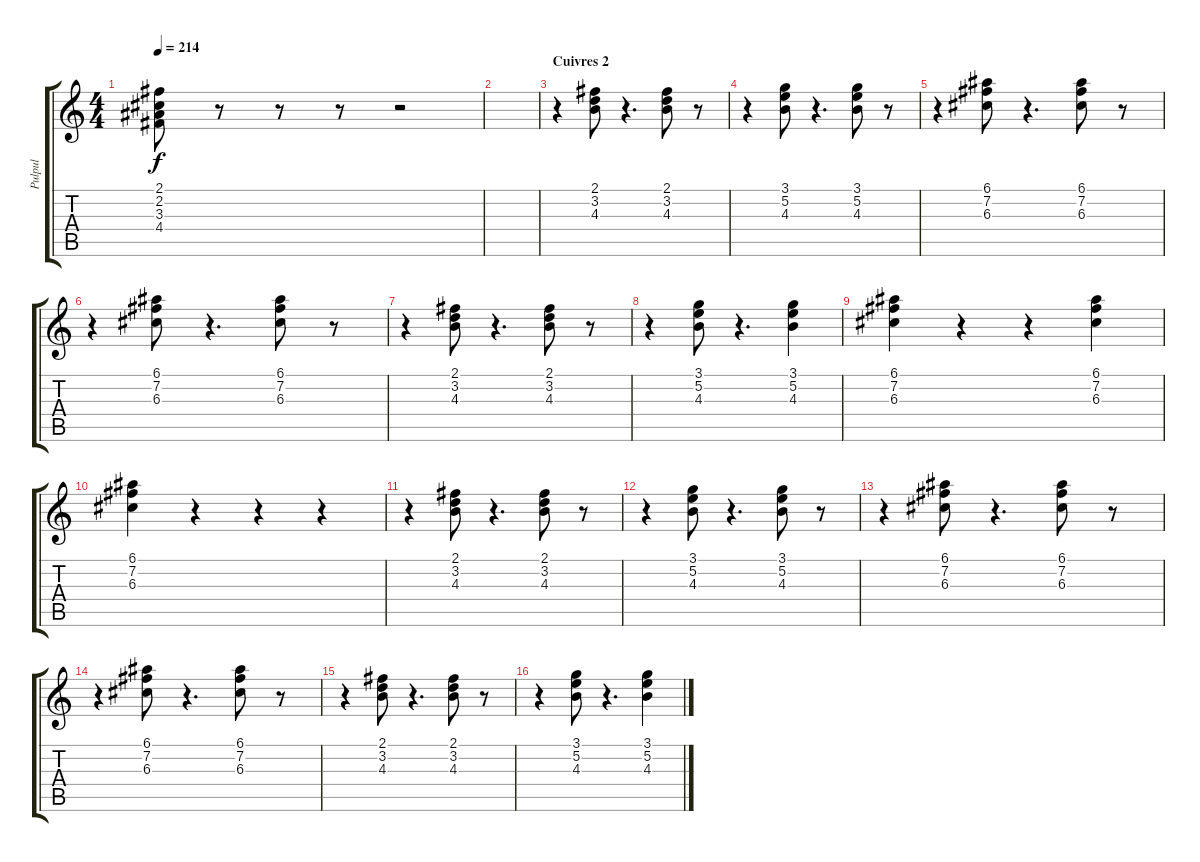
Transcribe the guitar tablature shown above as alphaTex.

\track ("Pulpul" "Pulpul") {instrument overdrivenguitar}
\staff {score tabs}
\tuning (E4 B3 G3 D3 A2 E2) {hide}
\ts (4 4)
\tempo 214
\clef g2
\ks c
(2.1 2.2 3.3 4.4).8{dy f} r.8 r.8 r.8 r.2 |
|
\section ("" "Cuivres 2")
r.4{instrument electricguitarclean} (2.1 3.2 4.3).8 r.4{d} (2.1 3.2 4.3).8 r.8 |
r.4 (3.1 5.2 4.3).8 r.4{d} (3.1 5.2 4.3).8 r.8 |
r.4 (6.1 7.2 6.3).8 r.4{d} (6.1 7.2 6.3).8 r.8 |
r.4 (6.1 7.2 6.3).8 r.4{d} (6.1 7.2 6.3).8 r.8 |
r.4{instrument electricguitarclean} (2.1 3.2 4.3).8 r.4{d} (2.1 3.2 4.3).8 r.8 |
r.4 (3.1 5.2 4.3).8 r.4{d} (3.1 5.2 4.3).4 |
(6.1 7.2 6.3).4 r.4 r.4 (6.1 7.2 6.3).4 |
(6.1 7.2 6.3).4 r.4 r.4 r.4 |
r.4{instrument electricguitarclean} (2.1 3.2 4.3).8 r.4{d} (2.1 3.2 4.3).8 r.8 |
r.4 (3.1 5.2 4.3).8 r.4{d} (3.1 5.2 4.3).8 r.8 |
r.4 (6.1 7.2 6.3).8 r.4{d} (6.1 7.2 6.3).8 r.8 |
r.4 (6.1 7.2 6.3).8 r.4{d} (6.1 7.2 6.3).8 r.8 |
r.4{instrument electricguitarclean} (2.1 3.2 4.3).8 r.4{d} (2.1 3.2 4.3).8 r.8 |
r.4 (3.1 5.2 4.3).8 r.4{d} (3.1 5.2 4.3).4
